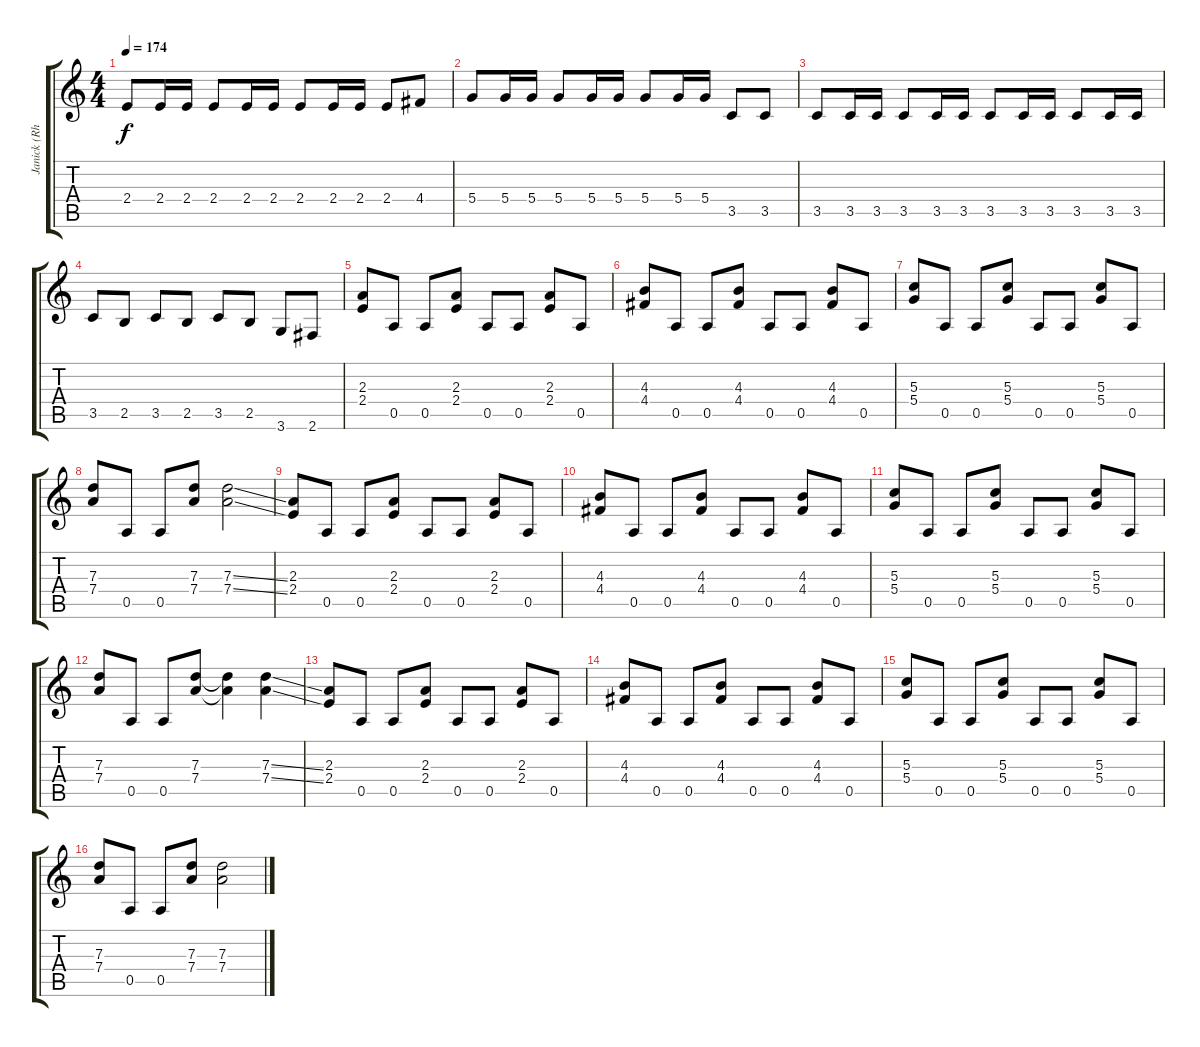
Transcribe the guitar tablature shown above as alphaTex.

\track ("Janick (Rhy. Guitar)" "Janick (Rh") {instrument distortionguitar}
\staff {score tabs}
\tuning (E4 B3 G3 D3 A2 E2) {hide}
\ts (4 4)
\tempo 174
\clef g2
\ks c
2.4.8{dy f} 2.4.16 2.4.16 2.4.8 2.4.16 2.4.16 2.4.8 2.4.16 2.4.16 2.4.8 4.4.8 |
5.4.8 5.4.16 5.4.16 5.4.8 5.4.16 5.4.16 5.4.8 5.4.16 5.4.16 3.5.8 3.5.8 |
3.5.8 3.5.16 3.5.16 3.5.8 3.5.16 3.5.16 3.5.8 3.5.16 3.5.16 3.5.8 3.5.16 3.5.16 |
3.5.8 2.5.8 3.5.8 2.5.8 3.5.8 2.5.8 3.6.8 2.6.8 |
(2.3 2.4).8 0.5.8 0.5.8 (2.3 2.4).8 0.5.8 0.5.8 (2.3 2.4).8 0.5.8 |
(4.3 4.4).8 0.5.8 0.5.8 (4.3 4.4).8 0.5.8 0.5.8 (4.3 4.4).8 0.5.8 |
(5.3 5.4).8 0.5.8 0.5.8 (5.3 5.4).8 0.5.8 0.5.8 (5.3 5.4).8 0.5.8 |
(7.3 7.4).8 0.5.8 0.5.8 (7.3 7.4).8 (7.3{ss} 7.4{ss}).2 |
(2.3 2.4).8 0.5.8 0.5.8 (2.3 2.4).8 0.5.8 0.5.8 (2.3 2.4).8 0.5.8 |
(4.3 4.4).8 0.5.8 0.5.8 (4.3 4.4).8 0.5.8 0.5.8 (4.3 4.4).8 0.5.8 |
(5.3 5.4).8 0.5.8 0.5.8 (5.3 5.4).8 0.5.8 0.5.8 (5.3 5.4).8 0.5.8 |
(7.3 7.4).8 0.5.8 0.5.8 (7.3 7.4).8 (7.3{t} 7.4{t}).4 (7.3{ss} 7.4{ss}).4 |
(2.3 2.4).8 0.5.8 0.5.8 (2.3 2.4).8 0.5.8 0.5.8 (2.3 2.4).8 0.5.8 |
(4.3 4.4).8 0.5.8 0.5.8 (4.3 4.4).8 0.5.8 0.5.8 (4.3 4.4).8 0.5.8 |
(5.3 5.4).8 0.5.8 0.5.8 (5.3 5.4).8 0.5.8 0.5.8 (5.3 5.4).8 0.5.8 |
(7.3 7.4).8 0.5.8 0.5.8 (7.3 7.4).8 (7.3{ss} 7.4{ss}).2
